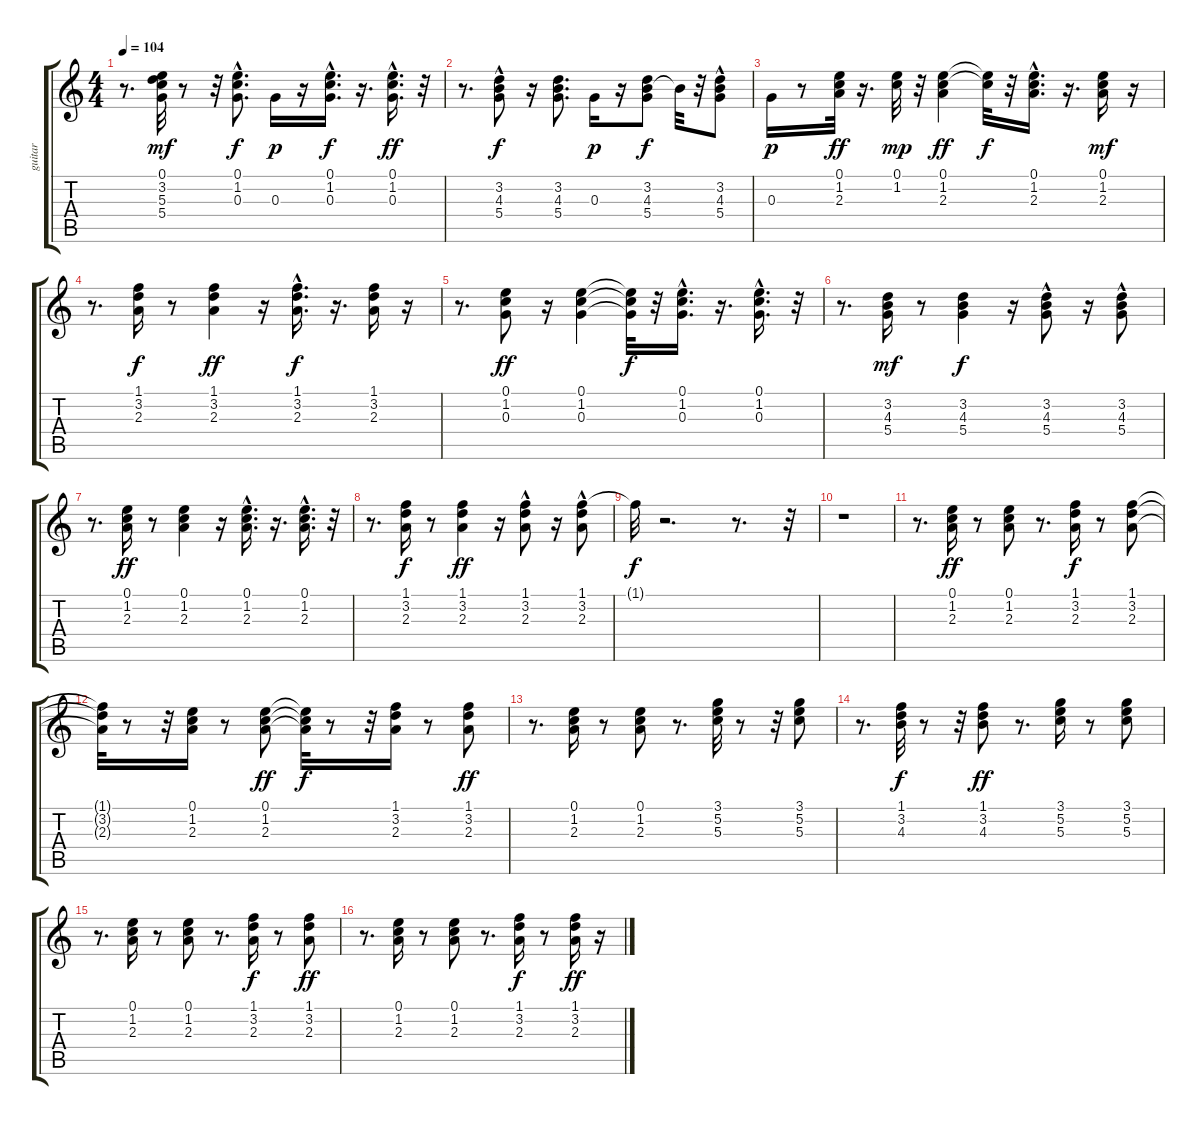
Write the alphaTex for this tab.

\track ("guitar" "guitar") {instrument acousticguitarsteel}
\staff {score tabs}
\tuning (E4 B3 G3 D3 A2 E2) {hide}
\ts (4 4)
\tempo 104
\clef g2
\ks c
r.8{d dy ff} (0.1 3.2 5.3 5.4).32{dy mf} r.8 r.32 (0.1 1.2 0.3{hac}).8{d dy f} 0.3.16{dy p} r.16 (0.1{hac} 1.2 0.3).16{d dy f} r.16{d} (0.1{hac} 1.2{hac} 0.3{hac}).16{d dy ff} r.32 |
r.8{d} (3.2{hac} 4.3 5.4{hac}).8{dy f} r.16 (3.2 4.3 5.4).8{d} 0.3.16{dy p} r.16 (3.2 4.3 5.4).8{dy f} 4.3{t}.32 r.32 (3.2{hac} 4.3{hac} 5.4).8 |
0.3.16{dy p} r.8 (0.1 1.2 2.3).32{dy ff} r.16{d} (0.1 1.2).32{dy mp} r.32 (0.1 1.2 2.3).4{dy ff} (0.1{t} 1.2{t}).32{dy f} r.32 (0.1{hac} 1.2{hac} 2.3{hac}).16{d} r.16{d} (0.1 1.2 2.3).16{dy mf} r.16 |
r.8{d} (1.1 3.2 2.3).16{dy f} r.8 (1.1 3.2 2.3).4{dy ff} r.16 (1.1{hac} 3.2{hac} 2.3{hac}).16{d dy f} r.16{d} (1.1 3.2 2.3).16 r.16 |
r.8{d} (0.1 1.2 0.3).8{dy ff} r.16 (0.1 1.2 0.3).4 (0.1{t} 1.2{t} 0.3{t}).32{dy f} r.32 (0.1{hac} 1.2{hac} 0.3{hac}).16{d} r.16{d} (0.1{hac} 1.2{hac} 0.3{hac}).16{d} r.32 |
r.8{d} (3.2 4.3 5.4).16{dy mf} r.8 (3.2 4.3 5.4).4{dy f} r.16 (3.2 4.3 5.4{hac}).8 r.16 (3.2{hac} 4.3 5.4{hac}).8 |
r.8{d} (0.1 1.2 2.3).16{dy ff} r.8 (0.1 1.2 2.3).4 r.16 (0.1{hac} 1.2{hac} 2.3).16{d} r.16{d} (0.1{hac} 1.2{hac} 2.3{hac}).16{d} r.32 |
r.8{d} (1.1 3.2 2.3).16{dy f} r.8 (1.1 3.2 2.3).4{dy ff} r.16 (1.1 3.2 2.3{hac}).8 r.16 (1.1 3.2 2.3{hac}).8 |
1.1{t}.32{dy f} r.2{d} r.8{d} r.32 |
r.1 |
r.8{d} (0.1 1.2 2.3).16{dy ff} r.8 (0.1 1.2 2.3).8 r.8{d} (1.1 3.2 2.3).16{dy f} r.8 (1.1 3.2 2.3).8 |
(1.1{t} 3.2{t} 2.3{t}).32 r.8 r.32 (0.1 1.2 2.3).16 r.8 (0.1 1.2 2.3).8{dy ff} (0.1{t} 1.2{t} 2.3{t}).32{dy f} r.8 r.32 (1.1 3.2 2.3).16 r.8 (1.1 3.2 2.3).8{dy ff} |
r.8{d} (0.1 1.2 2.3).16 r.8 (0.1 1.2 2.3).8 r.8{d} (3.1 5.2 5.3).32 r.8 r.32 (3.1 5.2 5.3).8 |
r.8{d} (1.1 3.2 4.3).32{dy f} r.8 r.32 (1.1 3.2 4.3).8{dy ff} r.8{d} (3.1 5.2 5.3).16 r.8 (3.1 5.2 5.3).8 |
r.8{d} (0.1 1.2 2.3).16 r.8 (0.1 1.2 2.3).8 r.8{d} (1.1 3.2 2.3).16{dy f} r.8 (1.1 3.2 2.3).8{dy ff} |
r.8{d} (0.1 1.2 2.3).16 r.8 (0.1 1.2 2.3).8 r.8{d} (1.1 3.2 2.3).16{dy f} r.8 (1.1 3.2 2.3).16{dy ff} r.16
